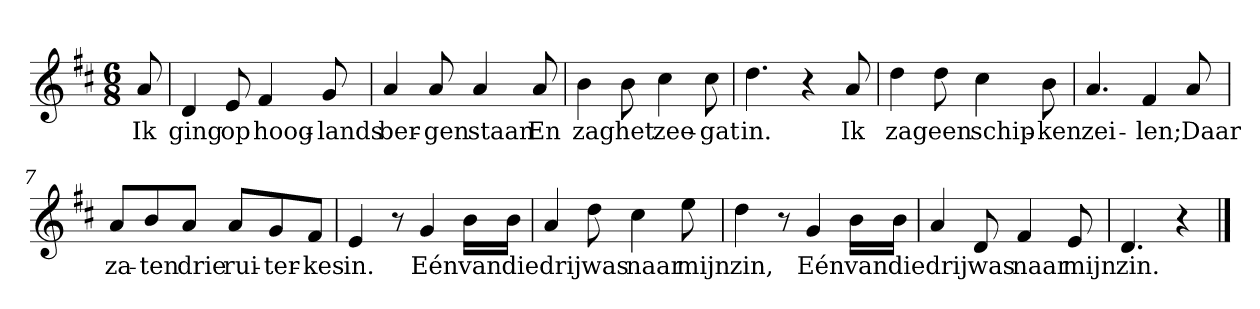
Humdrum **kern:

**kern	**text
*part1	*part1
*staff1	*staff1
*clefG2	*
*k[f#c#]	*
*D:	*
*M6/8	*
*MM120	*
=	=
8a	Ik
=1	=1
4d	ging
8e	op
4f#	hoog-
8g	-lands
=2	=2
4a	ber-
8a	-gen
4a	staan
8a	En
=3	=3
4b	zag
8b	het
4cc#	zee-
8cc#	-gat
=4	=4
4.dd	in.
4r	.
8a	Ik
=5	=5
4dd	zag
8dd	een
4cc#	schip-
8b	-ken
=6	=6
4.a	zei-
4f#	-len;
8a	Daar
=7	=7
8a/L	za-
8b/	-ten
8a/J	drie
8a/L	rui-
8g/	-ter-
8f#/J	-kes
=8	=8
4e	in.
8r	.
4g	Eén
16b\LL	van
16b\JJ	die
=9	=9
4a	drij
8dd	was
4cc#	naar
8ee	mijn
=10	=10
4dd	zin,
8r	.
4g	Eén
16b\LL	van
16b\JJ	die
=11	=11
4a	drij
8d	was
4f#	naar
8e	mijn
=12	=12
4.d	zin.
4r	.
==	==
*-	*-
